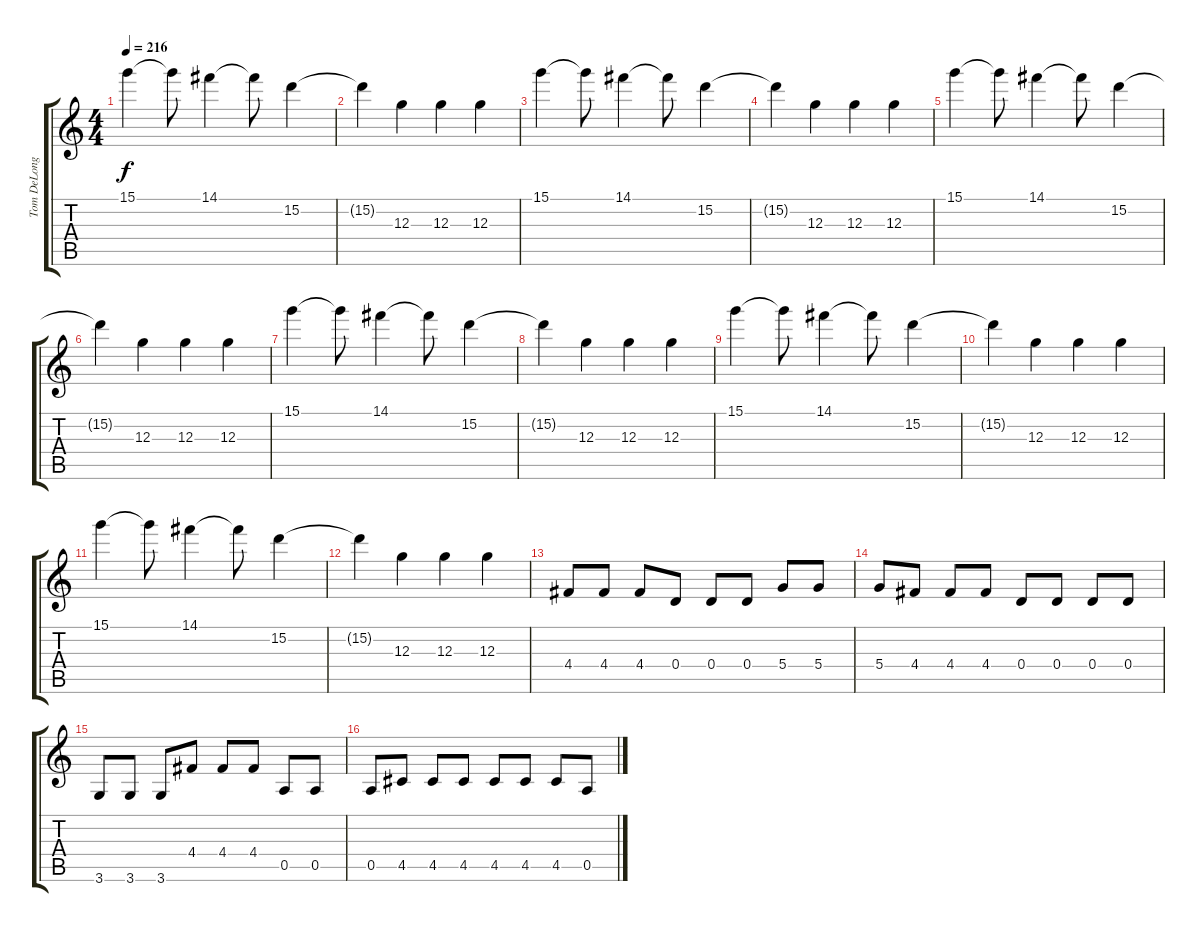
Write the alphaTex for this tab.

\track ("Tom DeLonge (Lead Guitar)" "Tom DeLong") {instrument distortionguitar}
\staff {score tabs}
\tuning (E4 B3 G3 D3 A2 E2) {hide}
\ts (4 4)
\tempo 216
\clef g2
\ks c
15.1.4{dy f} 15.1{t}.8 14.1.4 14.1{t}.8 15.2.4 |
15.2{t}.4 12.3.4 12.3.4 12.3.4 |
15.1.4 15.1{t}.8 14.1.4 14.1{t}.8 15.2.4 |
15.2{t}.4 12.3.4 12.3.4 12.3.4 |
15.1.4 15.1{t}.8 14.1.4 14.1{t}.8 15.2.4 |
15.2{t}.4 12.3.4 12.3.4 12.3.4 |
15.1.4 15.1{t}.8 14.1.4 14.1{t}.8 15.2.4 |
15.2{t}.4 12.3.4 12.3.4 12.3.4 |
15.1.4 15.1{t}.8 14.1.4 14.1{t}.8 15.2.4 |
15.2{t}.4 12.3.4 12.3.4 12.3.4 |
15.1.4 15.1{t}.8 14.1.4 14.1{t}.8 15.2.4 |
15.2{t}.4 12.3.4 12.3.4 12.3.4 |
4.4.8 4.4.8 4.4.8 0.4.8 0.4.8 0.4.8 5.4.8 5.4.8 |
5.4.8 4.4.8 4.4.8 4.4.8 0.4.8 0.4.8 0.4.8 0.4.8 |
3.6.8 3.6.8 3.6.8 4.4.8 4.4.8 4.4.8 0.5.8 0.5.8 |
0.5.8 4.5.8 4.5.8 4.5.8 4.5.8 4.5.8 4.5.8 0.5.8
